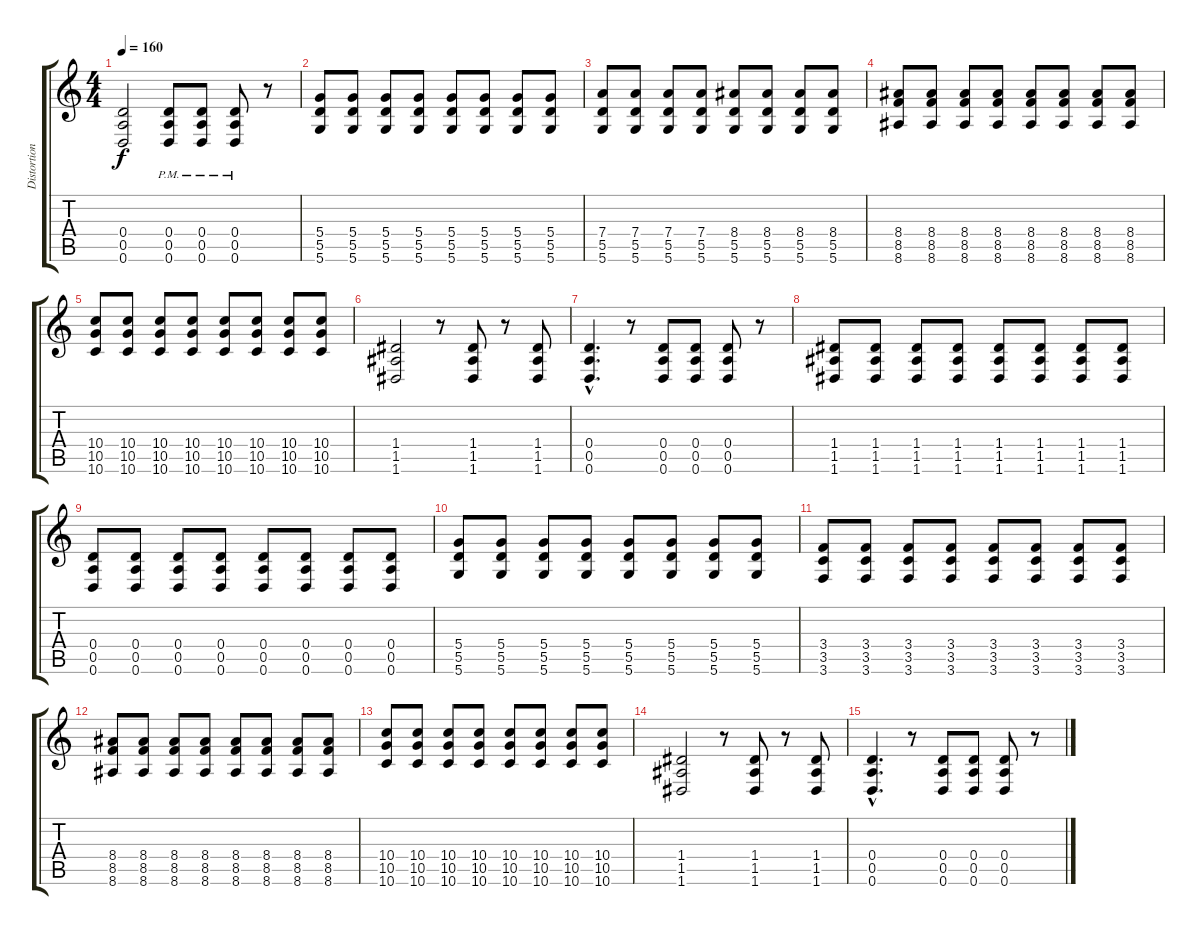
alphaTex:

\track ("Distortion" "Distortion") {instrument distortionguitar}
\staff {score tabs}
\tuning (E4 B3 G3 D3 A2 D2) {hide}
\ts (4 4)
\tempo 160
\clef g2
\ks c
(0.4 0.5 0.6).2{dy f} (0.4{pm} 0.5 0.6).8 (0.4{pm} 0.5 0.6).8 (0.4 0.5{pm} 0.6).8 r.8 |
(5.4 5.5 5.6).8 (5.4 5.5 5.6).8 (5.4 5.5 5.6).8 (5.4 5.5 5.6).8 (5.4 5.5 5.6).8 (5.4 5.5 5.6).8 (5.4 5.5 5.6).8 (5.4 5.5 5.6).8 |
(7.4 5.5 5.6).8 (7.4 5.5 5.6).8 (7.4 5.5 5.6).8 (7.4 5.5 5.6).8 (8.4 5.5 5.6).8 (8.4 5.5 5.6).8 (8.4 5.5 5.6).8 (8.4 5.5 5.6).8 |
(8.4 8.5 8.6).8 (8.4 8.5 8.6).8 (8.4 8.5 8.6).8 (8.4 8.5 8.6).8 (8.4 8.5 8.6).8 (8.4 8.5 8.6).8 (8.4 8.5 8.6).8 (8.4 8.5 8.6).8 |
(10.4 10.5 10.6).8 (10.4 10.5 10.6).8 (10.4 10.5 10.6).8 (10.4 10.5 10.6).8 (10.4 10.5 10.6).8 (10.4 10.5 10.6).8 (10.4 10.5 10.6).8 (10.4 10.5 10.6).8 |
(1.4 1.5 1.6).2 r.8 (1.4 1.5 1.6).8 r.8 (1.4 1.5 1.6).8 |
(0.4{hac} 0.5{hac} 0.6{hac}).4{d} r.8 (0.4 0.5 0.6).8 (0.4 0.5 0.6).8 (0.4 0.5 0.6).8 r.8 |
(1.4 1.5 1.6).8 (1.4 1.5 1.6).8 (1.4 1.5 1.6).8 (1.4 1.5 1.6).8 (1.4 1.5 1.6).8 (1.4 1.5 1.6).8 (1.4 1.5 1.6).8 (1.4 1.5 1.6).8 |
(0.4 0.5 0.6).8 (0.4 0.5 0.6).8 (0.4 0.5 0.6).8 (0.4 0.5 0.6).8 (0.4 0.5 0.6).8 (0.4 0.5 0.6).8 (0.4 0.5 0.6).8 (0.4 0.5 0.6).8 |
(5.4 5.5 5.6).8 (5.4 5.5 5.6).8 (5.4 5.5 5.6).8 (5.4 5.5 5.6).8 (5.4 5.5 5.6).8 (5.4 5.5 5.6).8 (5.4 5.5 5.6).8 (5.4 5.5 5.6).8 |
(3.4 3.5 3.6).8 (3.4 3.5 3.6).8 (3.4 3.5 3.6).8 (3.4 3.5 3.6).8 (3.4 3.5 3.6).8 (3.4 3.5 3.6).8 (3.4 3.5 3.6).8 (3.4 3.5 3.6).8 |
(8.4 8.5 8.6).8 (8.4 8.5 8.6).8 (8.4 8.5 8.6).8 (8.4 8.5 8.6).8 (8.4 8.5 8.6).8 (8.4 8.5 8.6).8 (8.4 8.5 8.6).8 (8.4 8.5 8.6).8 |
(10.4 10.5 10.6).8 (10.4 10.5 10.6).8 (10.4 10.5 10.6).8 (10.4 10.5 10.6).8 (10.4 10.5 10.6).8 (10.4 10.5 10.6).8 (10.4 10.5 10.6).8 (10.4 10.5 10.6).8 |
(1.4 1.5 1.6).2 r.8 (1.4 1.5 1.6).8 r.8 (1.4 1.5 1.6).8 |
(0.4{hac} 0.5{hac} 0.6{hac}).4{d} r.8 (0.4 0.5 0.6).8 (0.4 0.5 0.6).8 (0.4 0.5 0.6).8 r.8
